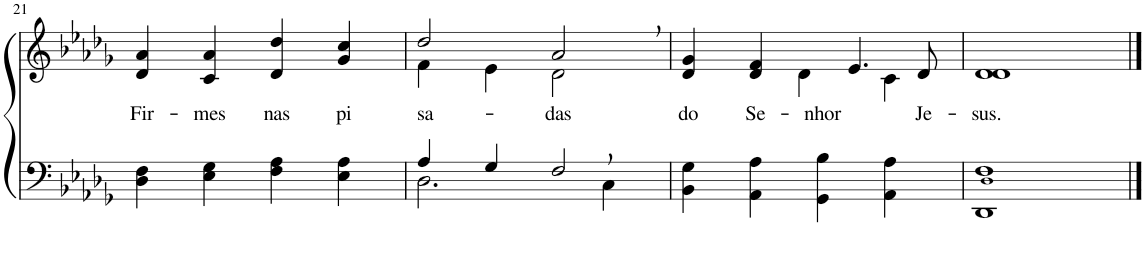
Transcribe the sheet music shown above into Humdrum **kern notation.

**kern	**kern	**text
*part2	*part1	*part1
*staff2	*staff1	*staff1
*I"Parte III e IV	*I"Parte I e II	*
!!LO:PB:g=z
*clefF4	*clefG2	*
*Trd-1c-2	*Trd-1c-2	*
*k[b-e-a-d-g-]	*k[b-e-a-d-g-]	*
*M4/4	*M4/4	*
=21	=21	=21
!	!	!LO:LY:b
4D-\ 4F\	4d-/ 4a-/	Fir-
!	!	!LO:LY:b
4E-\ 4G-\	4c/ 4a-/	-mes
!	!	!LO:LY:b
4F\ 4A-\	4d-/ 4dd-/	nas
!	!	!LO:LY:b
4E-\ 4A-\	4g-/ 4cc/	pi-
=22	=22	=22
*^	*^	*
!	!	!	!	!LO:LY:b
4A-/	2.D-\	2dd-/	4f\	-sa-
4G-/	.	.	4e-\	.
!	!	!	!	!LO:LY:b
2F,/	.	2a-,/	2d-\	-das
.	4C\	.	.	.
=23	=23	=23	=23	=23
!	!	!	!	!LO:LY:b
*v	*v	*	*	*
4BB-\ 4G-\	4d-/ 4g-/	2ryy	do
!	!	!	!LO:LY:b
4AA-\ 4A-\	4d-/ 4f/	.	Se-
!	!	!	!LO:LY:b
4GG-\ 4B-\	4.e-/	4d-\	-nhor
4AA-\ 4A-\	.	4c\	.
!	!	!	!LO:LY:b
.	8d-/	.	Je-
*	*v	*v	*
=24	=24	=24
!	!	!LO:LY:b
1DD- 1D-! 1F	1d- 1d-	-sus.
==	==	==
*-	*-	*-
